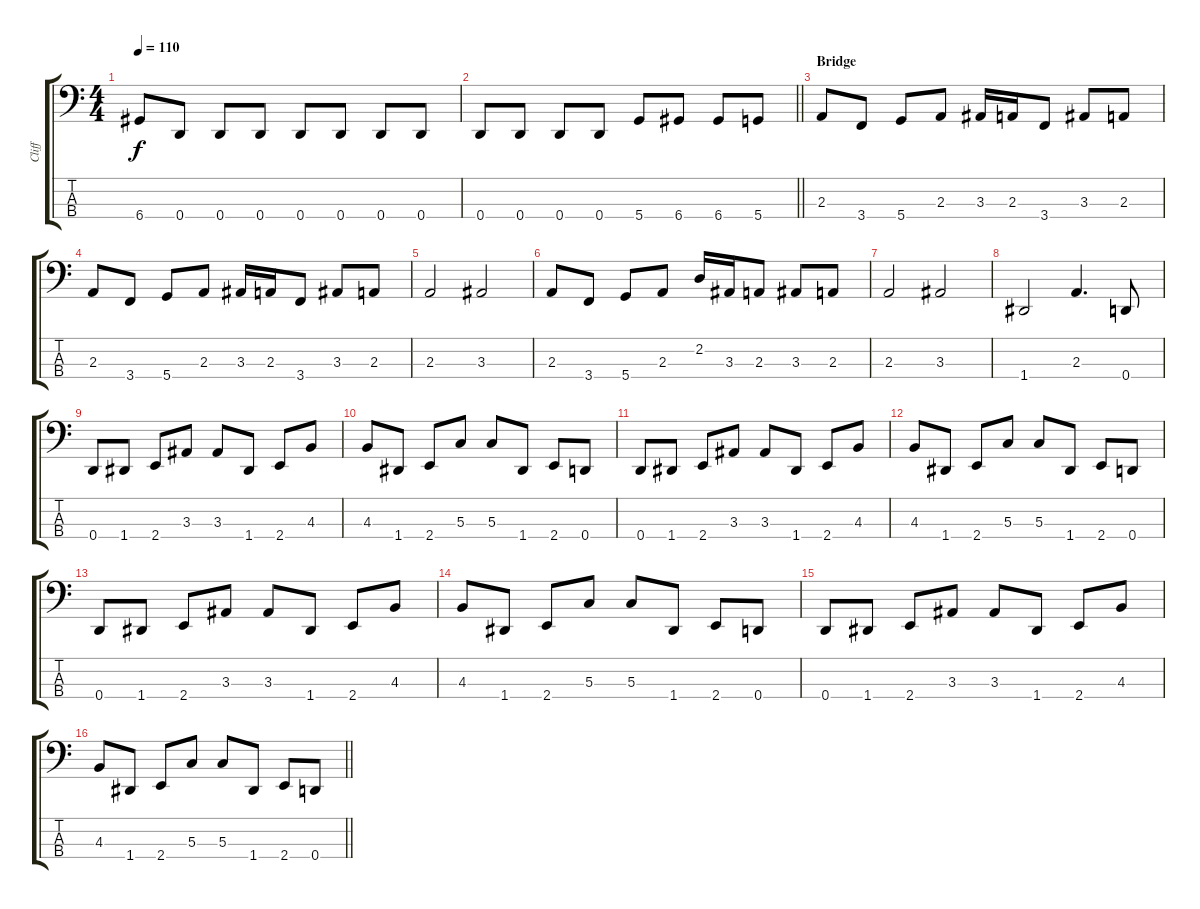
\track ("Cliff" "Cliff") {instrument electricbassfinger}
\staff {score tabs}
\tuning (F2 C2 G1 D1) {hide}
\ts (4 4)
\tempo 110
\clef f4
\ks c
6.4.8{dy f} 0.4.8 0.4.8 0.4.8 0.4.8 0.4.8 0.4.8 0.4.8 |
\barLineRight lightlight
0.4.8 0.4.8 0.4.8 0.4.8 5.4.8 6.4.8 6.4.8 5.4.8 |
\section ("" "Bridge")
2.3.8 3.4.8 5.4.8 2.3.8 3.3.16 2.3.16 3.4.8 3.3.8 2.3.8 |
2.3.8 3.4.8 5.4.8 2.3.8 3.3.16 2.3.16 3.4.8 3.3.8 2.3.8 |
2.3.2 3.3.2 |
2.3.8 3.4.8 5.4.8 2.3.8 2.2.16 3.3.16 2.3.8 3.3.8 2.3.8 |
2.3.2 3.3.2 |
1.4.2 2.3.4{d} 0.4.8 |
0.4.8 1.4.8 2.4.8 3.3.8 3.3.8 1.4.8 2.4.8 4.3.8 |
4.3.8 1.4.8 2.4.8 5.3.8 5.3.8 1.4.8 2.4.8 0.4.8 |
0.4.8 1.4.8 2.4.8 3.3.8 3.3.8 1.4.8 2.4.8 4.3.8 |
4.3.8 1.4.8 2.4.8 5.3.8 5.3.8 1.4.8 2.4.8 0.4.8 |
0.4.8 1.4.8 2.4.8 3.3.8 3.3.8 1.4.8 2.4.8 4.3.8 |
4.3.8 1.4.8 2.4.8 5.3.8 5.3.8 1.4.8 2.4.8 0.4.8 |
0.4.8 1.4.8 2.4.8 3.3.8 3.3.8 1.4.8 2.4.8 4.3.8 |
\barLineRight lightlight
4.3.8 1.4.8 2.4.8 5.3.8 5.3.8 1.4.8 2.4.8 0.4.8
